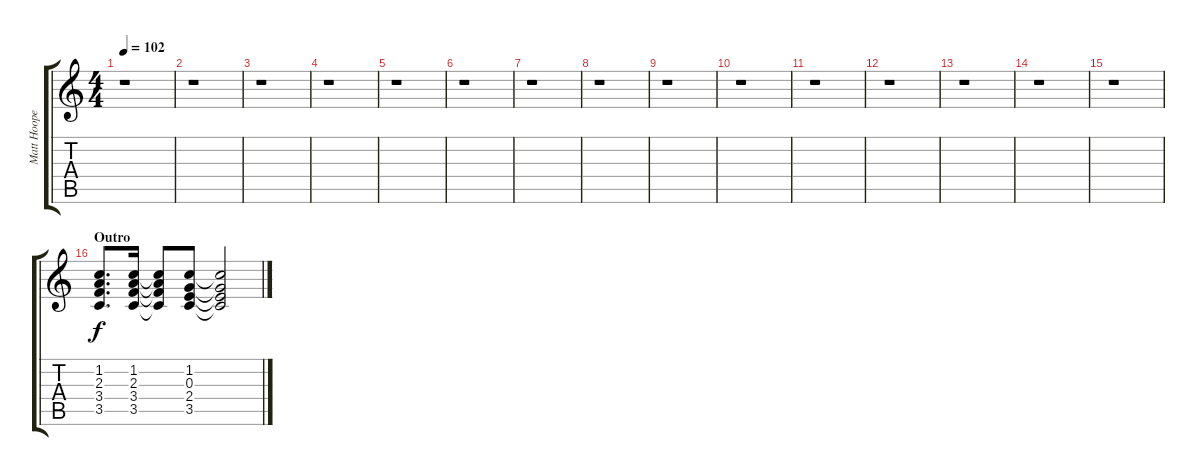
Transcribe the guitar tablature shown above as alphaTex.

\track ("Matt Hoopes (Lead Guitar 1)" "Matt Hoope") {instrument electricguitarclean}
\staff {score tabs}
\tuning (E4 B3 G3 D3 A2 E2) {hide}
\ts (4 4)
\tempo 102
\clef g2
\ks c
r.1{dy mp} |
r.1 |
r.1 |
r.1 |
r.1 |
r.1 |
r.1 |
r.1 |
r.1 |
r.1 |
r.1 |
r.1 |
r.1 |
r.1 |
r.1 |
\section ("" "Outro")
(1.2 2.3 3.4 3.5).8{d dy f} (1.2 2.3 3.4 3.5).16 (1.2{t} 2.3{t} 3.4{t} 3.5{t}).8 (1.2 0.3 2.4 3.5).8 (1.2{t} 0.3{t} 2.4{t} 3.5{t}).2
